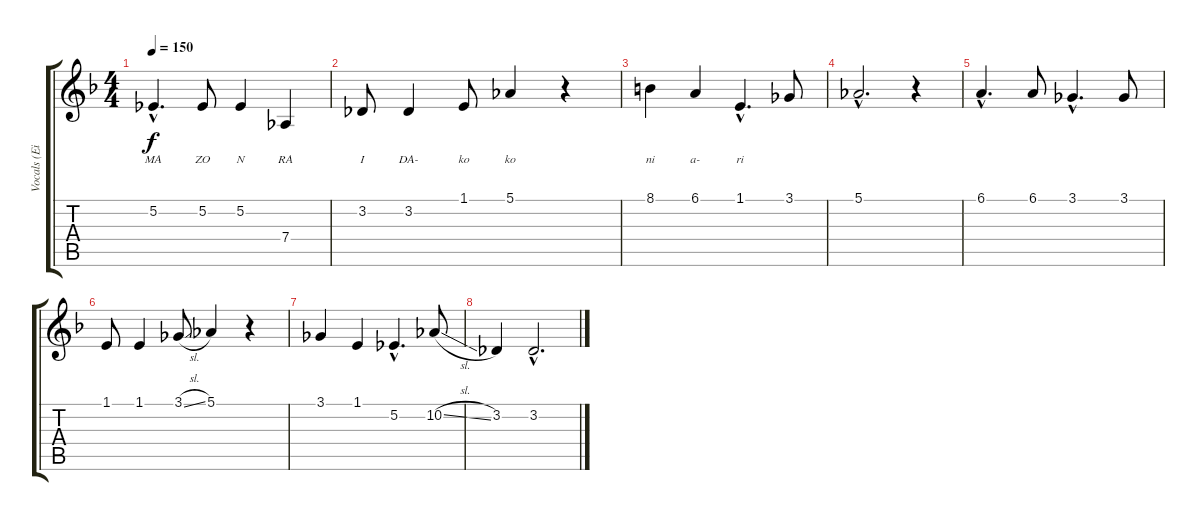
\track ("Vocals (Eizo)" "Vocals (Ei") {instrument flute}
\staff {score tabs}
\tuning (Eb4 Bb3 Gb3 Db3 Ab2 Eb2) {hide}
\ts (4 4)
\tempo 150
\clef g2
\ks f
5.2{hac}.4{d lyrics (0 "MA") lyrics (1 "") lyrics (2 "") lyrics (3 "") lyrics (4 "") dy f} 5.2.8{lyrics (0 "ZO") lyrics (1 "") lyrics (2 "") lyrics (3 "") lyrics (4 "")} 5.2.4{lyrics (0 "N") lyrics (1 "") lyrics (2 "") lyrics (3 "") lyrics (4 "")} 7.4.4{lyrics (0 "RA") lyrics (1 "") lyrics (2 "") lyrics (3 "") lyrics (4 "")} |
3.2.8{lyrics (0 "I") lyrics (1 "") lyrics (2 "") lyrics (3 "") lyrics (4 "")} 3.2.4{lyrics (0 "DA-") lyrics (1 "") lyrics (2 "") lyrics (3 "") lyrics (4 "")} 1.1.8{lyrics (0 "ko") lyrics (1 "") lyrics (2 "") lyrics (3 "") lyrics (4 "")} 5.1.4{lyrics (0 "ko") lyrics (1 "") lyrics (2 "") lyrics (3 "") lyrics (4 "")} r.4 |
8.1.4{lyrics (0 "ni") lyrics (1 "") lyrics (2 "") lyrics (3 "") lyrics (4 "")} 6.1.4{lyrics (0 "a-") lyrics (1 "") lyrics (2 "") lyrics (3 "") lyrics (4 "")} 1.1{hac}.4{d lyrics (0 "ri") lyrics (1 "") lyrics (2 "") lyrics (3 "") lyrics (4 "")} 3.1.8 |
5.1{hac}.2{d} r.4 |
6.1{hac}.4{d} 6.1.8 3.1{hac}.4{d} 3.1.8 |
1.1.8 1.1.4 3.1{sl}.8 5.1.4 r.4 |
3.1.4 1.1.4 5.2{hac}.4{d} 10.2{sl}.8 |
3.2.4 3.2{hac}.2{d}
